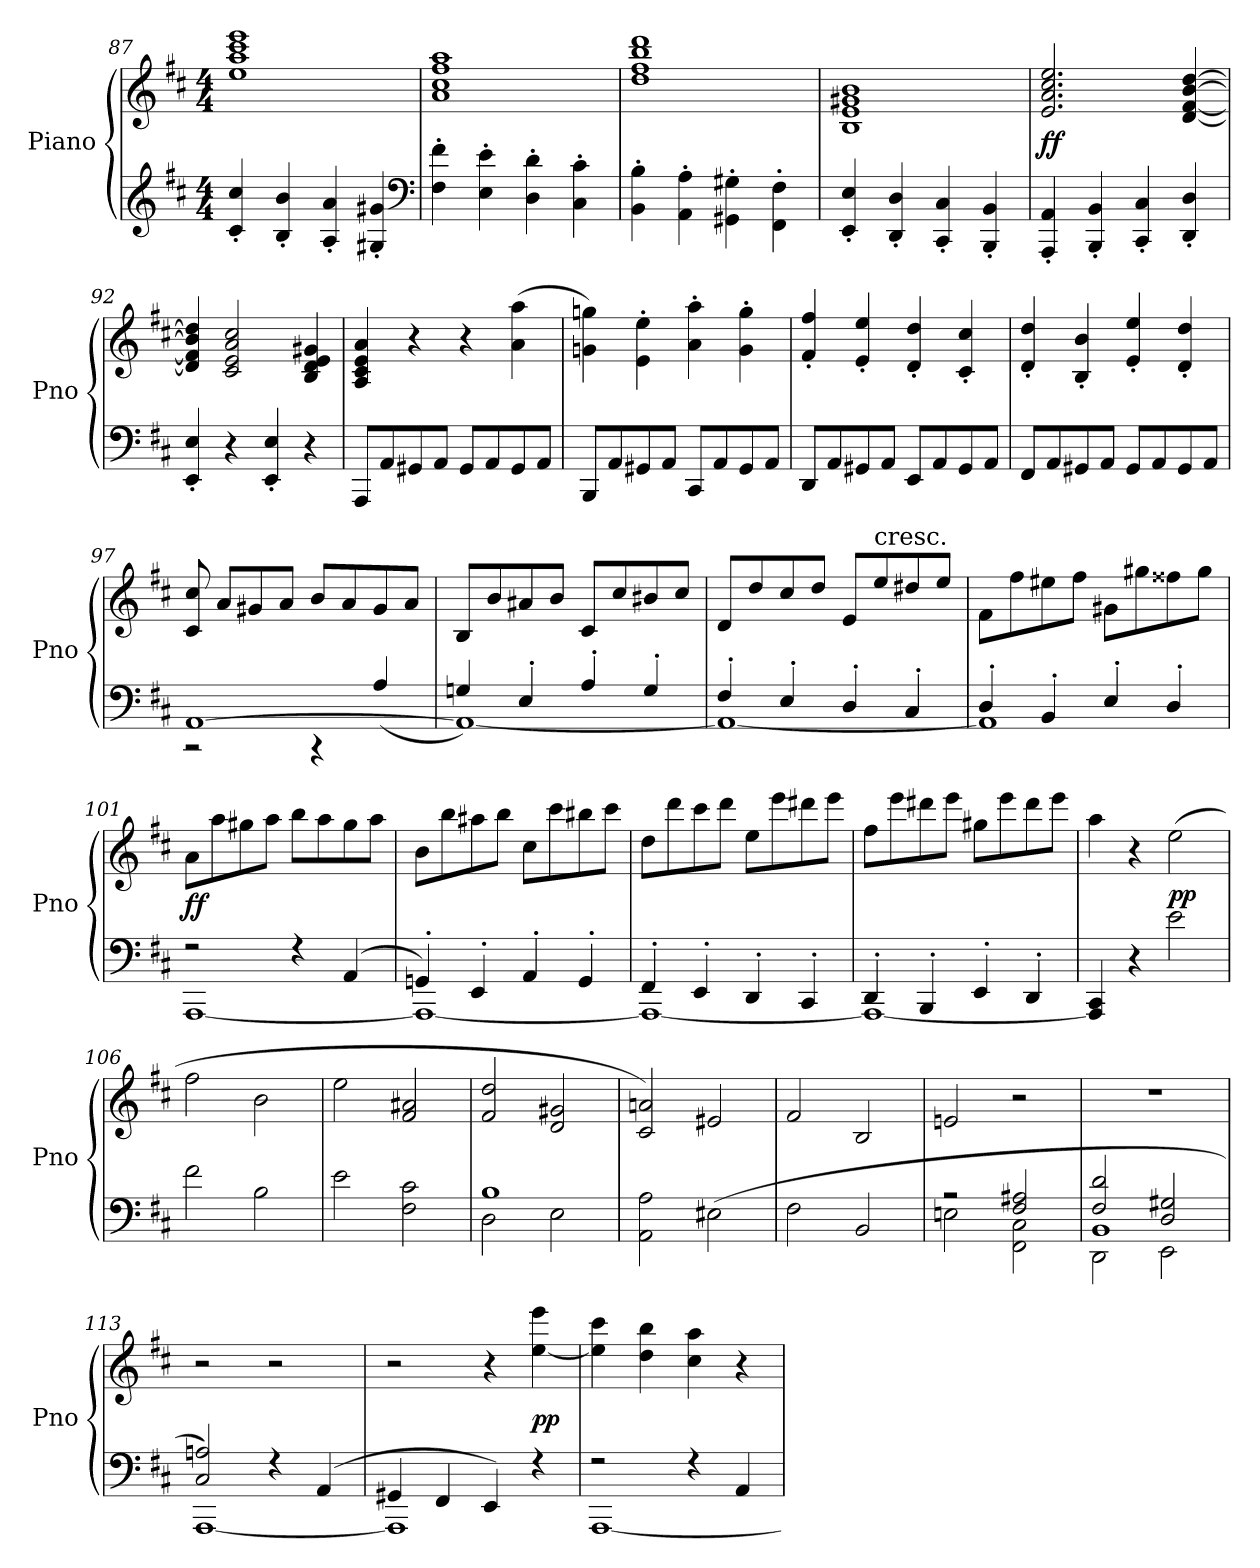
**kern	**kern	**dynam
*part1	*part1	*part1
*staff2	*staff1	*staff1/2
*I"Piano	*	*
*I'Pno	*	*
*clefG2	*clefG2	*
*k[f#c#]	*k[f#c#]	*
*D:	*D:	*
*M4/4	*M4/4	*
=87	=87	=87
4c#'/ 4cc#'/	1ee 1aa 1ccc# 1eee	.
4B'/ 4b'/	.	.
4A'/ 4a'/	.	.
4G#X'/ 4g#X'/	.	.
*clefF4	*	*
=88	=88	=88
4F#'\ 4f#'\	1a 1cc# 1ff# 1aa	.
4E'\ 4e'\	.	.
4D'\ 4d'\	.	.
4C#'\ 4c#'\	.	.
=89	=89	=89
4BB'\ 4B'\	1dd 1ff# 1bb 1ddd	.
4AA'\ 4A'\	.	.
4GG#X'\ 4G#X'\	.	.
4FF#'\ 4F#'\	.	.
=90	=90	=90
4EE'/ 4E'/	1B 1e 1g#X 1b	.
4DD'/ 4D'/	.	.
4CC#'/ 4C#'/	.	.
4BBB'/ 4BB'/	.	.
=91	=91	=91
4AAA'/ 4AA'/	2.e/ 2.a/ 2.cc#/ 2.ee/	ff
4BBB'/ 4BB'/	.	.
4CC#'/ 4C#'/	.	.
4DD'/ 4D'/	[4d/ [4f#/ [4b/ [4dd/	.
=92	=92	=92
4EE'/ 4E'/	4d]/ 4f#]/ 4b]/ 4dd]/	.
4r	2c#/ 2e/ 2a/ 2cc#/	.
4EE'/ 4E'/	.	.
4r	4B/ 4d/ 4e/ 4g#X/	.
=93	=93	=93
8AAA/L	4A/ 4c#/ 4e/ 4a/	.
8AA/	.	.
8GG#X/	4r	.
8AA/J	.	.
8GG#/L	4r	.
8AA/	.	.
8GG#/	(4a\ 4aa\	.
8AA/J	.	.
=94	=94	=94
8BBB/L	4gn\ 4ggn\)	.
8AA/	.	.
8GG#X/	4e'\ 4ee'\	.
8AA/J	.	.
8CC#/L	4a'\ 4aa'\	.
8AA/	.	.
8GG#/	4g'\ 4gg'\	.
8AA/J	.	.
=95	=95	=95
8DD/L	4f#'/ 4ff#'/	.
8AA/	.	.
8GG#X/	4e'/ 4ee'/	.
8AA/J	.	.
8EE/L	4d'/ 4dd'/	.
8AA/	.	.
8GG#/	4c#'/ 4cc#'/	.
8AA/J	.	.
=96	=96	=96
8FF#/L	4d'/ 4dd'/	.
8AA/	.	.
8GG#X/	4B'/ 4b'/	.
8AA/J	.	.
8GG#/L	4e'/ 4ee'/	.
8AA/	.	.
8GG#/	4d'/ 4dd'/	.
8AA/J	.	.
=97	=97	=97
*^	*	*
[1AA	2r	8c#/ 8cc#/	.
.	.	8a/L	.
.	.	8g#X/	.
.	.	8a/J	.
.	4r	8b/L	.
.	.	8a/	.
.	(4A/	8g#/	.
.	.	8a/J	.
=98	=98	=98	=98
4Gn/)	1AA_	8B/L	.
.	.	8b/	.
4E'/	.	8a#X/	.
.	.	8b/J	.
4A'/	.	8c#/L	.
.	.	8cc#/	.
4G'/	.	8b#X/	.
.	.	8cc#/J	.
=99	=99	=99	=99
4F#'/	1AA_	8d/L	.
.	.	8dd/	.
4E'/	.	8cc#/	.
.	.	8dd/J	.
4D'/	.	8e/L	.
!	!	!LO:TX:t=cresc.	!
.	.	8ee/	.
4C#'/	.	8dd#X/	.
.	.	8ee/J	.
=100	=100	=100	=100
4D'/	1AA]	8f#\L	.
.	.	8ff#\	.
4BB'/	.	8ee#X\	.
.	.	8ff#\J	.
4E'/	.	8g#X\L	.
.	.	8gg#X\	.
4D'/	.	8ff##X\	.
.	.	8gg#\J	.
=101	=101	=101	=101
2r	[1AAA	8a\L	ff
.	.	8aa\	.
.	.	8gg#X\	.
.	.	8aa\J	.
4r	.	8bb\L	.
.	.	8aa\	.
(4AA/	.	8gg#\	.
.	.	8aa\J	.
=102	=102	=102	=102
4GGn'/)	1AAA_	8b\L	.
.	.	8bb\	.
4EE'/	.	8aa#X\	.
.	.	8bb\J	.
4AA'/	.	8cc#\L	.
.	.	8ccc#\	.
4GG'/	.	8bb#X\	.
.	.	8ccc#\J	.
=103	=103	=103	=103
4FF#'/	1AAA_	8dd\L	.
.	.	8ddd\	.
4EE'/	.	8ccc#\	.
.	.	8ddd\J	.
4DD'/	.	8ee\L	.
.	.	8eee\	.
4CC#'/	.	8ddd#X\	.
.	.	8eee\J	.
=104	=104	=104	=104
4DD'/	1AAA_	8ff#\L	.
.	.	8eee\	.
4BBB'/	.	8ddd#X\	.
.	.	8eee\J	.
4EE'/	.	8gg#X\L	.
.	.	8eee\	.
4DD'/	.	8ddd#\	.
.	.	8eee\J	.
*v	*v	*	*
=105	=105	=105
4AAA]/ 4CC#/	4aa\	.
4r	4r	.
2e\	(2ee\	pp
=106	=106	=106
2f#\	2ff#\	.
2B\	2b\	.
=107	=107	=107
2e\	2ee\	.
2F#\ 2c#\	2f#/ 2a#X/	.
=108	=108	=108
*^	*	*
1B	2D\	2f#/ 2dd/	.
.	2E\	2d/ 2g#X/	.
*v	*v	*	*
=109	=109	=109
2AA\ 2A\	2c#/ 2an/)	.
(2E#X\	2e#X/	.
=110	=110	=110
2F#\	2f#/	.
2BB/	2B/	.
=111	=111	=111
*^	*	*
2r	2En\	2en/	.
2F#/ 2A#X/	2FF#\ 2C#\	2r	.
=112	=112	=112	=112
*	*^	*	*
2F#/ 2d/	1BB	2DD\	1r	.
2D/ 2G#X/	.	2EE\	.	.
*	*v	*v	*	*
=113	=113	=113	=113
2C#/ 2An/	[1AAA)	2r	.
4r	.	2r	.
(4AA/	.	.	.
=114	=114	=114	=114
4GG#X/	1AAA]	2r	.
4FF#/	.	.	.
4EE/)	.	4r	.
4r	.	[4ee\ 4eee\	pp
=115	=115	=115	=115
2r	[1AAA	4ee]\ 4ccc#\	.
.	.	4dd\ 4bb\	.
4r	.	4cc#\ 4aa\	.
4AA/	.	4r	.
*v	*v	*	*
=	=	=
*-	*-	*-
